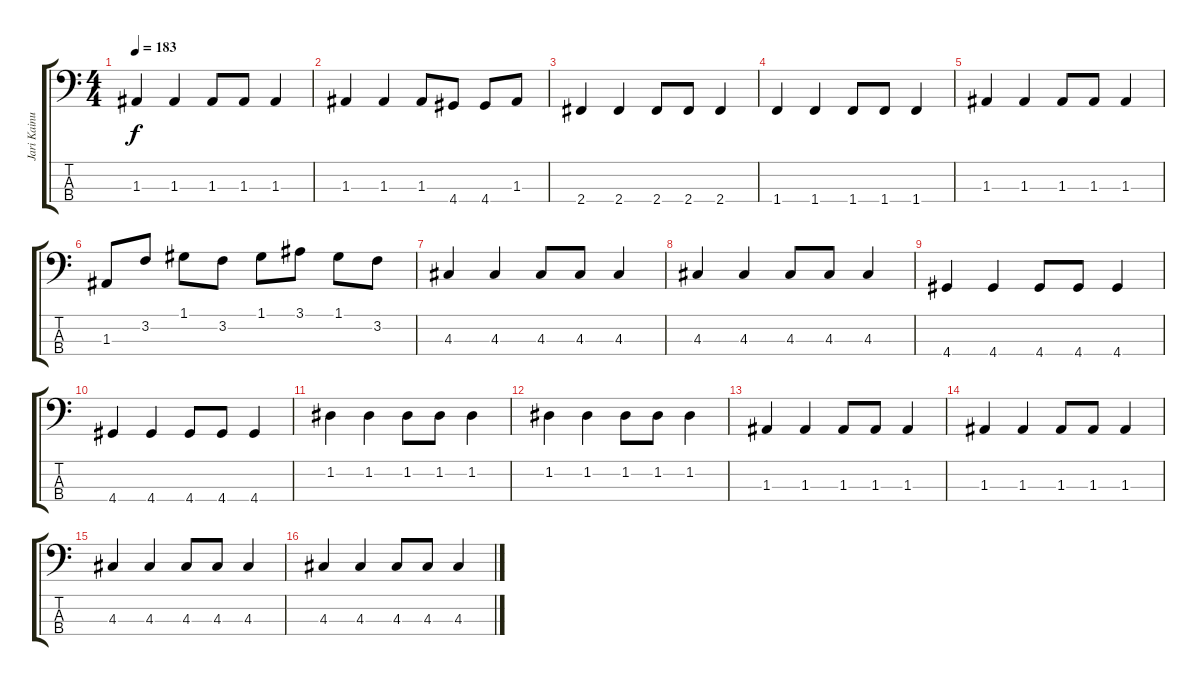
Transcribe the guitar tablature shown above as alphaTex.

\track ("Jari Kainulannen" "Jari Kainu") {instrument electricbassfinger}
\staff {score tabs}
\tuning (G2 D2 A1 E1) {hide}
\ts (4 4)
\tempo 183
\clef f4
\ks c
1.3.4{dy f} 1.3.4 1.3.8 1.3.8 1.3.4 |
1.3.4 1.3.4 1.3.8 4.4.8 4.4.8 1.3.8 |
2.4.4 2.4.4 2.4.8 2.4.8 2.4.4 |
1.4.4 1.4.4 1.4.8 1.4.8 1.4.4 |
1.3.4 1.3.4 1.3.8 1.3.8 1.3.4 |
1.3.8 3.2.8 1.1.8 3.2.8 1.1.8 3.1.8 1.1.8 3.2.8 |
4.3.4 4.3.4 4.3.8 4.3.8 4.3.4 |
4.3.4 4.3.4 4.3.8 4.3.8 4.3.4 |
4.4.4 4.4.4 4.4.8 4.4.8 4.4.4 |
4.4.4 4.4.4 4.4.8 4.4.8 4.4.4 |
1.2.4 1.2.4 1.2.8 1.2.8 1.2.4 |
1.2.4 1.2.4 1.2.8 1.2.8 1.2.4 |
1.3.4 1.3.4 1.3.8 1.3.8 1.3.4 |
1.3.4 1.3.4 1.3.8 1.3.8 1.3.4 |
4.3.4 4.3.4 4.3.8 4.3.8 4.3.4 |
4.3.4 4.3.4 4.3.8 4.3.8 4.3.4
